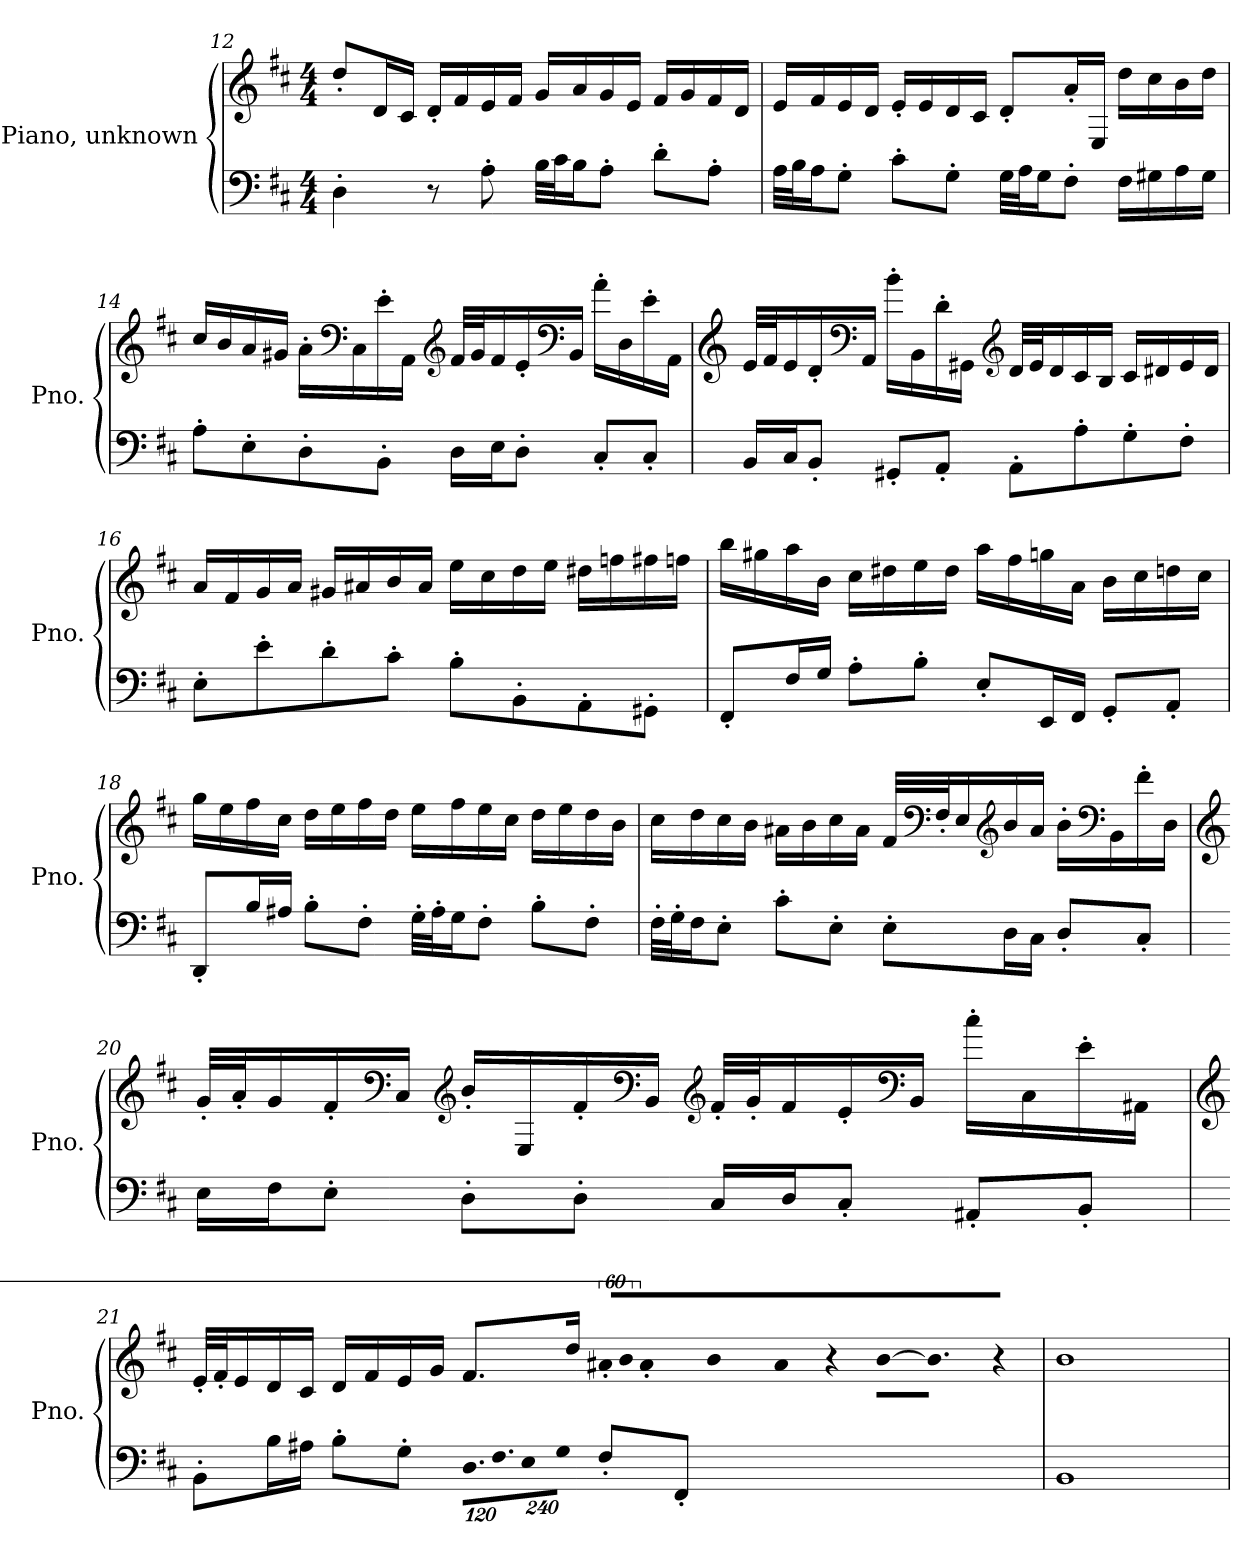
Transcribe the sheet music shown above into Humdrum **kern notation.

**kern	**kern
*part1	*part1
*staff2	*staff1
*I"Piano, unknown	*
*I'Pno.	*
*clefF4	*clefG2
*k[f#c#]	*k[f#c#]
*M4/4	*M4/4
=12	=12
4D'\	8dd'/L
.	16d/L
.	16c#/JJ
8r	16d'/LL
.	16f#/
8A'\	16e/
.	16f#/JJ
32B\LLL	16g/LL
32c#\J	.
16B\J	16a/
8A'\J	16g/
.	16e/JJ
8d'\L	16f#/LL
.	16g/
8A'\J	16f#/
.	16d/JJ
!!LO:LB:g=z
=13	=13
32A\LLL	16e/LL
32B\J	.
16A\J	16f#/
8G'\J	16e/
.	16d/JJ
8c#'\L	16e'/LL
.	16e/
8G'\J	16d/
.	16c#/JJ
32G\LLL	8d'/L
32A\J	.
16G\J	.
8F#'\J	16a'/L
.	16E/JJ
16F#\LL	16dd\LL
16G#X\	16cc#\
16A\	16b\
16G#\JJ	16dd\JJ
=14	=14
8A'\L	16cc#/LL
.	16b/
8E'\	16a/
.	16g#X/JJ
8D'\	16a'\LL
*	*clefF4
.	16C#\
8BB'\J	16e'\
.	16AA\JJ
*	*clefG2
16D\LL	32f#/LLL
.	32g#/J
16E\J	16f#/
8D'\J	16e'/
*	*clefF4
.	16BB/JJ
8C#'/L	16a'\LL
.	16D\
8C#'/J	16e'\
.	16AA\JJ
!!LO:LB:g=z
=15	=15
*	*clefG2
16BB/LL	32e/LLL
.	32f#/J
16C#/J	16e/
8BB'/J	16d'/
*	*clefF4
.	16AA/JJ
8GG#X'/L	16b'\LL
.	16BB\
8AA'/J	16d'\
.	16GG#X\JJ
*	*clefG2
8AA'\L	32d/LLL
.	32e/J
.	16d/
8A'\	16c#/
.	16B/JJ
8G'\	16c#/LL
.	16d#X/
8F#'\J	16e/
.	16d#/JJ
=16	=16
8E'\L	16a/LL
.	16f#/
8e'\	16g/
.	16a/JJ
8d'\	16g#X/LL
.	16a#X/
8c#'\J	16b/
.	16a#/JJ
8B'\L	16ee\LL
.	16cc#\
8BB'\	16dd\
.	16ee\JJ
8AA'\	16dd#X\LL
.	16ffn\
8GG#X'\J	16ff#X\
.	16ffn\JJ
!!LO:LB:g=z
=17	=17
8FF#'/L	16bb\LL
.	16gg#X\
16F#/L	16aa\
16G/JJ	16b\JJ
8A'\L	16cc#\LL
.	16dd#X\
8B'\J	16ee\
.	16dd#\JJ
8E'/L	16aa\LL
.	16ff#\
16EE/L	16ggn\
16FF#/JJ	16a\JJ
8GG'/L	16b\LL
.	16cc#\
8AA'/J	16ddn\
.	16cc#\JJ
=18	=18
8DD'/L	16gg\LL
.	16ee\
16B/L	16ff#\
16A#X/JJ	16cc#\JJ
8B'\L	16dd\LL
.	16ee\
8F#'\J	16ff#\
.	16dd\JJ
32G'\LLL	16ee\LL
32A#'\J	.
16G\J	16ff#\
8F#'\J	16ee\
.	16cc#\JJ
8B'\L	16dd\LL
.	16ee\
8F#'\J	16dd\
.	16b\JJ
!!LO:LB:g=z
=19	=19
32F#'\LLL	16cc#\LL
32G'\J	.
16F#\J	16dd\
8E'\J	16cc#\
.	16b\JJ
8c#'\L	16a#X\LL
.	16b\
8E'\J	16cc#\
.	16a#\JJ
8E'\L	32f#/LLL
*	*clefF4
.	32F#'/J
.	16E/
*	*clefG2
16D\L	16b/
16C#\JJ	16a#/JJ
8D'/L	16b'\LL
*	*clefF4
.	16BB\
8C#'/J	16f#'\
.	16D\JJ
!!LO:LB:g=z
=20	=20
*	*clefG2
16E\LL	32g'/LLL
.	32a'/J
16F#\J	16g/
8E'\J	16f#'/
*	*clefF4
.	16C#/JJ
*	*clefG2
8D'\L	16b'/LL
.	16E/
8D'\J	16f#'/
*	*clefF4
.	16BB/JJ
*	*clefG2
16C#/LL	32f#'/LLL
.	32g'/J
16D/J	16f#/
8C#'/J	16e'/
*	*clefF4
.	16BB/JJ
8AA#X'/L	16cc#'\LL
.	16C#\
8BB'/J	16e'\
.	16AA#X\JJ
!!LO:PB:g=z
=21	=21
*	*clefG2
8BB'\L	32e'/LLL
.	32f#'/J
.	16e/
16B\L	16d/
16A#X\JJ	16c#/JJ
8B'\L	16d/LL
.	16f#/
8G'\J	16e/
.	16g/JJ
*Xbrackettup	*
!LO:N:vis=32.	!
1920%103D\LLL	8.f#/L
!LO:N:vis=32.	!
1920%103F#\J	.
!LO:N:vis=16	!
1920%137E\	.
!LO:N:vis=16	!
1920%137G\JJ	.
.	16dd/Jk
!	!LO:N:vis=32
8F#'/L	1920%53a#X'/LLL
!	!LO:N:vis=32
.	1920%53b/
.	1920ryy
!	!LO:N:vis=32
.	1920%53a#'/
!	!LO:N:vis=32
.	1920%53b/J
!	!LO:N:vis=16
.	1920%107a#/JJ
8FF#'/J	.
!	!LO:N:vis=64
.	640%9r
!	!LO:N:vis=64
.	[640%9b\KLLL
.	36.b\JJJ]
!	!LO:N:vis=64
.	640%9r
1920ryy	.
=22	=22
1BB	1b
=	=
*-	*-
